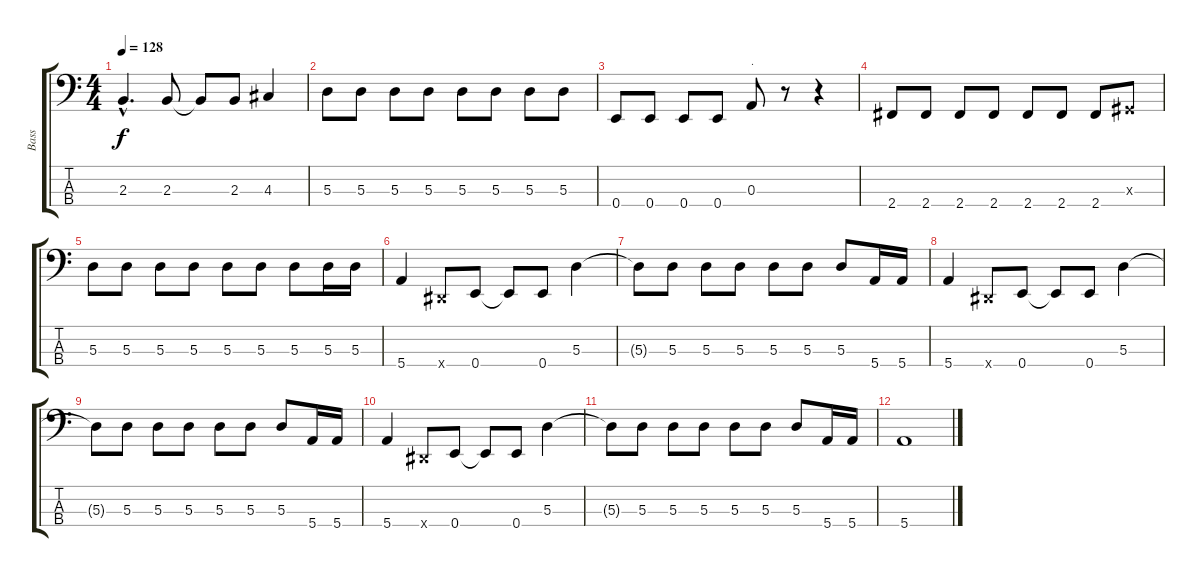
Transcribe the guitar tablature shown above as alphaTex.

\track ("Bass" "Bass") {instrument electricbassfinger}
\staff {score tabs}
\tuning (G2 D2 A1 E1) {hide}
\ts (4 4)
\tempo 128
\clef f4
\ks c
2.3{hac}.4{d dy f} 2.3.8 2.3{t}.8 2.3.8 4.3.4 |
5.3.8 5.3.8 5.3.8 5.3.8 5.3.8 5.3.8 5.3.8 5.3.8 |
0.4.8 0.4.8 0.4.8 0.4.8 0.3.8{txt "."} r.8 r.4 |
2.4.8 2.4.8 2.4.8 2.4.8 2.4.8 2.4.8 2.4.8 -1.3{x}.8 |
5.3.8 5.3.8 5.3.8 5.3.8 5.3.8 5.3.8 5.3.8 5.3.16 5.3.16 |
5.4.4 -1.4{x}.8 0.4.8 0.4{t}.8 0.4.8 5.3.4 |
5.3{t}.8 5.3.8 5.3.8 5.3.8 5.3.8 5.3.8 5.3.8 5.4.16 5.4.16 |
5.4.4 -1.4{x}.8 0.4.8 0.4{t}.8 0.4.8 5.3.4 |
5.3{t}.8 5.3.8 5.3.8 5.3.8 5.3.8 5.3.8 5.3.8 5.4.16 5.4.16 |
5.4.4 -1.4{x}.8 0.4.8 0.4{t}.8 0.4.8 5.3.4 |
5.3{t}.8 5.3.8 5.3.8 5.3.8 5.3.8 5.3.8 5.3.8 5.4.16 5.4.16 |
5.4.1
